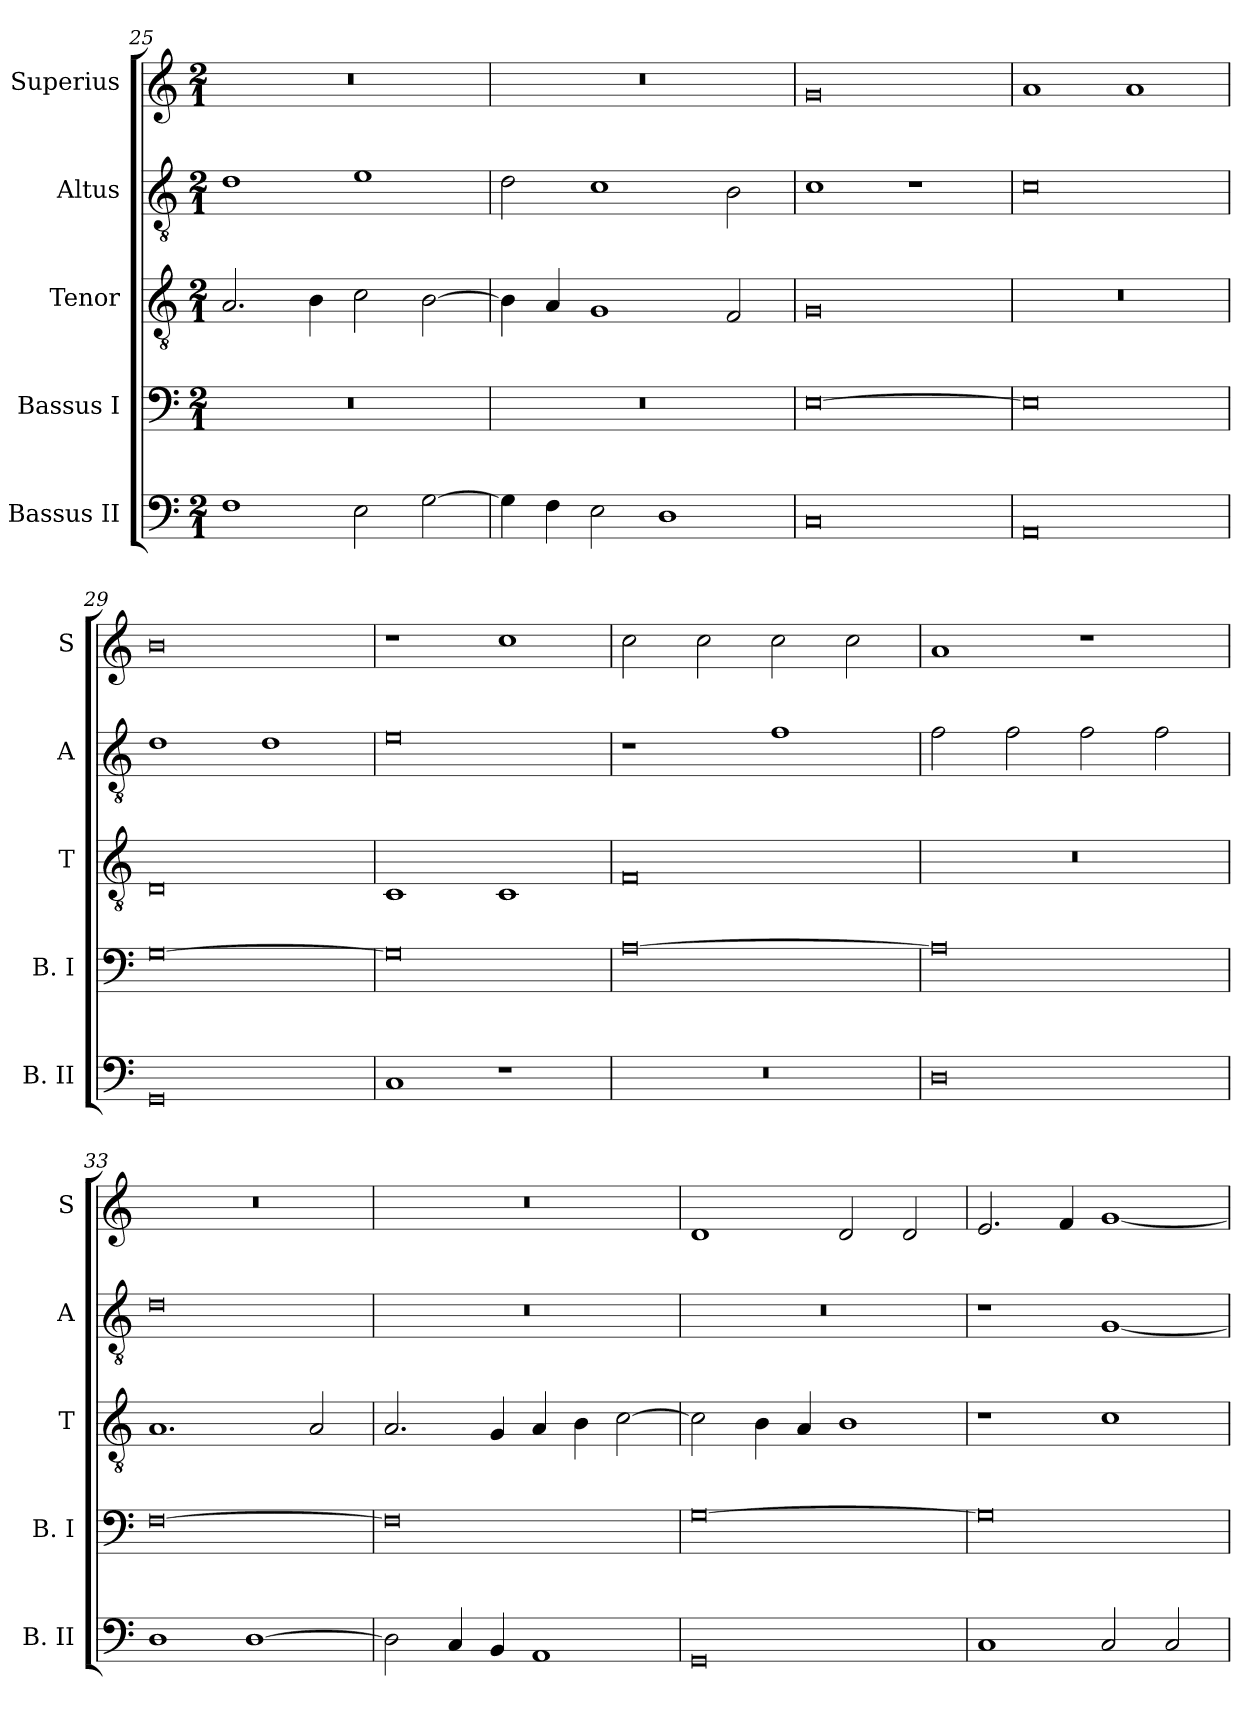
**kern	**kern	**kern	**kern	**kern
*part5	*part4	*part3	*part2	*part1
*staff5	*staff4	*staff3	*staff2	*staff1
*I"Bassus II	*I"Bassus I	*I"Tenor	*I"Altus	*I"Superius
*I'B. II	*I'B. I	*I'T	*I'A	*I'S
*clefF4	*clefF4	*clefGv2	*clefGv2	*clefG2
*k[]	*k[]	*k[]	*k[]	*k[]
*C:	*C:	*C:	*C:	*C:
*M2/1	*M2/1	*M2/1	*M2/1	*M2/1
=25	=25	=25	=25	=25
1F	0r	2.A	1d	0r
.	.	4B	.	.
2E	.	2c	1e	.
[2G	.	[2B	.	.
=26	=26	=26	=26	=26
4G]	0r	4B]	2d	0r
4F	.	4A	.	.
2E	.	1G	1c	.
1D	.	.	.	.
.	.	2F	2B	.
=27	=27	=27	=27	=27
0C	[0E	0G	1c	0g
.	.	.	1r	.
=28	=28	=28	=28	=28
0AA	0E]	0r	0c	1a
.	.	.	.	1a
=29	=29	=29	=29	=29
0GG	[0G	0D	1d	0b
.	.	.	1d	.
=30	=30	=30	=30	=30
1C	0G]	1C	0e	1r
1r	.	1C	.	1cc
=31	=31	=31	=31	=31
0r	[0A	0F	1r	2cc
.	.	.	.	2cc
.	.	.	1f	2cc
.	.	.	.	2cc
=32	=32	=32	=32	=32
0D	0A]	0r	2f	1a
.	.	.	2f	.
.	.	.	2f	1r
.	.	.	2f	.
=33	=33	=33	=33	=33
1D	[0F	1.A	0d	0r
[1D	.	.	.	.
.	.	2A	.	.
=34	=34	=34	=34	=34
2D]	0F]	2.A	0r	0r
4C	.	.	.	.
4BB	.	4G	.	.
1AA	.	4A	.	.
.	.	4B	.	.
.	.	[2c	.	.
=35	=35	=35	=35	=35
0GG	[0G	2c]	0r	1d
.	.	4B	.	.
.	.	4A	.	.
.	.	1B	.	2d
.	.	.	.	2d
=36	=36	=36	=36	=36
1C	0G]	1r	1r	2.e
.	.	.	.	4f
2C	.	1c	[1G	[1g
2C	.	.	.	.
=	=	=	=	=
*-	*-	*-	*-	*-
